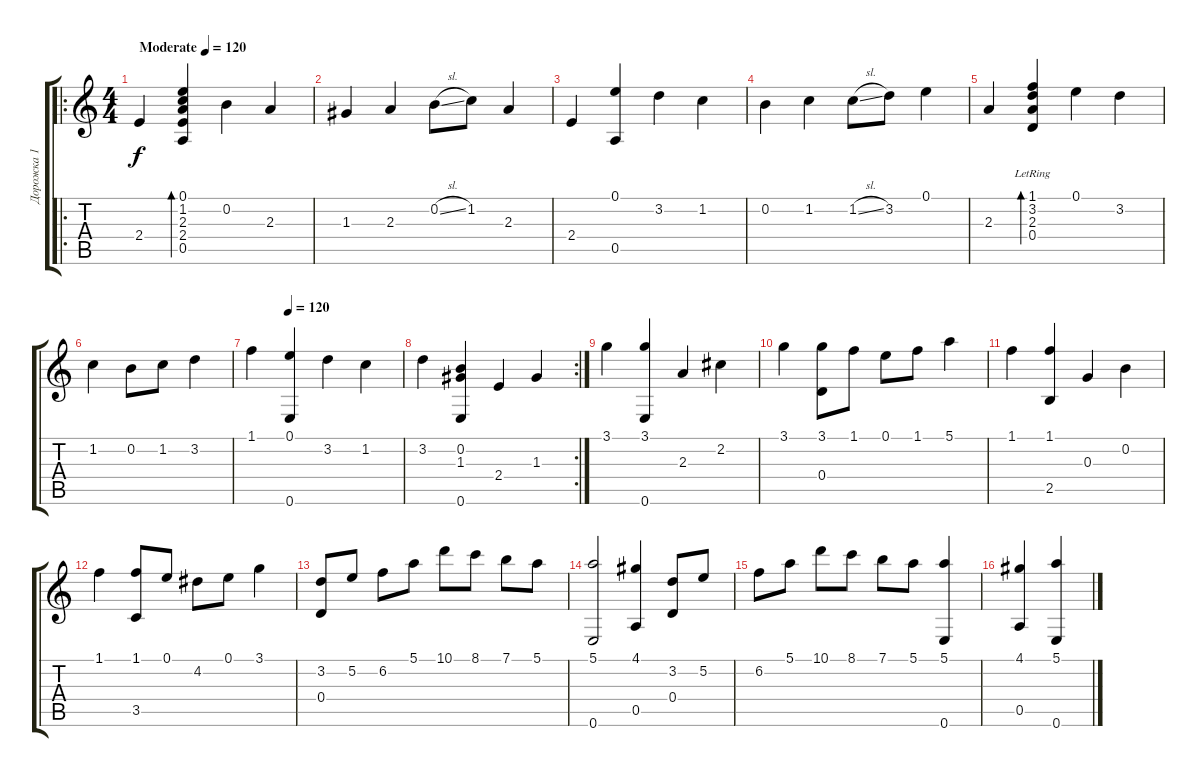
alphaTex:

\track ("Дорожка 1" "Дорожка 1") {instrument acousticguitarnylon}
\staff {score tabs}
\tuning (E4 B3 G3 D3 A2 E2) {hide}
\ro
\ts (4 4)
\tempo (120 "Moderate")
\clef g2
\ks c
2.4.4{dy f instrument acousticguitarnylon} (0.1 1.2 2.3 2.4 0.5).4{bd 120} 0.2.4 2.3.4 |
1.3.4 2.3.4 0.2{sl}.8 1.2.8 2.3.4 |
2.4.4 (0.1 0.5).4 3.2.4 1.2.4 |
0.2.4 1.2.4 1.2{sl}.8 3.2.8 0.1.4 |
2.3.4 (1.1{lr} 3.2 2.3 0.4).4{bd 120} 0.1.4 3.2.4 |
1.2.4 0.2.8 1.2.8 3.2.4 |
\tempo (120 0.25)
1.1.4 (0.1 0.6).4{volume 13 balance 8 instrument acousticguitarnylon} 3.2.4 1.2.4 |
\rc 2
3.2.4 (0.2 1.3 0.6).4 2.4.4 1.3.4 |
3.1.4 (3.1 0.6).4 2.3.4 2.2.4 |
3.1.4 (3.1 0.4).8 1.1.8 0.1.8 1.1.8 5.1.4 |
1.1.4 (1.1 2.5).4 0.3.4 0.2.4 |
1.1.4 (1.1 3.5).8 0.1.8 4.2.8 0.1.8 3.1.4 |
(3.2 0.4).8 5.2.8 6.2.8 5.1.8 10.1.8 8.1.8 7.1.8 5.1.8 |
(5.1 0.6).2 (4.1 0.5).4 (3.2 0.4).8 5.2.8 |
6.2.8 5.1.8 10.1.8 8.1.8 7.1.8 5.1.8 (5.1 0.6).4 |
(4.1 0.5).4 (5.1 0.6).4
